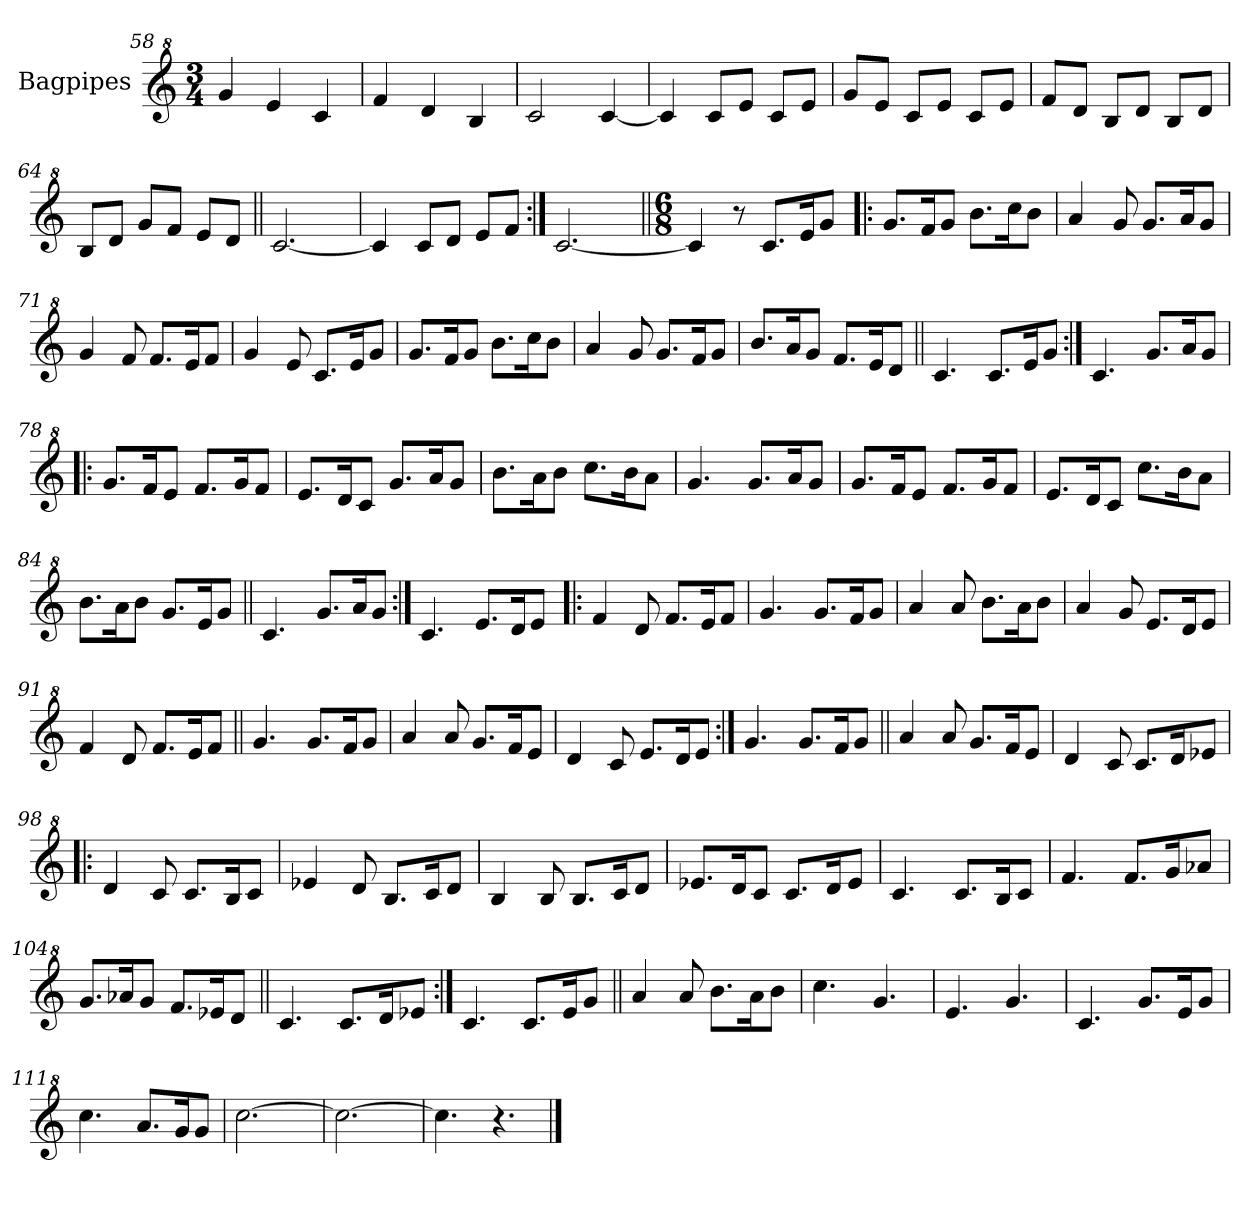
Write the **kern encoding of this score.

**kern
*part1
*staff1
*I"Bagpipes
*I'Bag
*clefG^2
*k[]
*C:
*M3/4
=58
4gg/
4ee/
4cc/
=59
4ff/
4dd/
4b/
=60
2cc/
[4cc/
=61
4cc/]
8cc/L
8ee/J
8cc/L
8ee/J
!!LO:LB:g=z
=62
8gg/L
8ee/J
8cc/L
8ee/J
8cc/L
8ee/J
=63
8ff/L
8dd/J
8b/L
8dd/J
8b/L
8dd/J
=64
8b/L
8dd/J
8gg/L
8ff/J
8ee/L
8dd/J
=65||
[2.cc/
=66
4cc/]
8cc/L
8dd/J
8ee/L
8ff/J
=67:|!
[2.cc/
=68||
*M6/8
4cc/]
8r
8.cc/L
16ee/K
8gg/J
=69!|:
8.gg/L
16ff/K
8gg/J
8.bb\L
16ccc\K
8bb\J
!!LO:LB:g=z
=70
4aa/
8gg/
8.gg/L
16aa/K
8gg/J
=71
4gg/
8ff/
8.ff/L
16ee/K
8ff/J
=72
4gg/
8ee/
8.cc/L
16ee/K
8gg/J
=73
8.gg/L
16ff/K
8gg/J
8.bb\L
16ccc\K
8bb\J
=74
4aa/
8gg/
8.gg/L
16ff/K
8gg/J
=75
8.bb/L
16aa/K
8gg/J
8.ff/L
16ee/K
8dd/J
=76||
4.cc/
8.cc/L
16ee/K
8gg/J
!!LO:LB:g=z
=77:|!
4.cc/
8.gg/L
16aa/K
8gg/J
=78!|:
8.gg/L
16ff/K
8ee/J
8.ff/L
16gg/K
8ff/J
=79
8.ee/L
16dd/K
8cc/J
8.gg/L
16aa/K
8gg/J
=80
8.bb\L
16aa\K
8bb\J
8.ccc\L
16bb\K
8aa\J
=81
4.gg/
8.gg/L
16aa/K
8gg/J
=82
8.gg/L
16ff/K
8ee/J
8.ff/L
16gg/K
8ff/J
=83
8.ee/L
16dd/K
8cc/J
8.ccc\L
16bb\K
8aa\J
!!LO:LB:g=z
=84
8.bb\L
16aa\K
8bb\J
8.gg/L
16ee/K
8gg/J
=85||
4.cc/
8.gg/L
16aa/K
8gg/J
=86:|!
4.cc/
8.ee/L
16dd/K
8ee/J
=87!|:
4ff/
8dd/
8.ff/L
16ee/K
8ff/J
=88
4.gg/
8.gg/L
16ff/K
8gg/J
=89
4aa/
8aa/
8.bb\L
16aa\K
8bb\J
=90
4aa/
8gg/
8.ee/L
16dd/K
8ee/J
!!LO:LB:g=z
=91
4ff/
8dd/
8.ff/L
16ee/K
8ff/J
=92||
4.gg/
8.gg/L
16ff/K
8gg/J
=93
4aa/
8aa/
8.gg/L
16ff/K
8ee/J
=94
4dd/
8cc/
8.ee/L
16dd/K
8ee/J
=95:|!
4.gg/
8.gg/L
16ff/K
8gg/J
=96||
4aa/
8aa/
8.gg/L
16ff/K
8ee/J
=97
4dd/
8cc/
8.cc/L
16dd/K
8ee-X/J
!!LO:PB:g=z
=98!|:
4dd/
8cc/
8.cc/L
16b/K
8cc/J
=99
4ee-X/
8dd/
8.b/L
16cc/K
8dd/J
=100
4b/
8b/
8.b/L
16cc/K
8dd/J
=101
8.ee-X/L
16dd/K
8cc/J
8.cc/L
16dd/K
8ee-/J
=102
4.cc/
8.cc/L
16b/K
8cc/J
=103
4.ff/
8.ff/L
16gg/K
8aa-X/J
=104
8.gg/L
16aa-X/K
8gg/J
8.ff/L
16ee-X/K
8dd/J
!!LO:LB:g=z
=105||
4.cc/
8.cc/L
16dd/K
8ee-X/J
=106:|!
4.cc/
8.cc/L
16ee/K
8gg/J
=107||
4aa/
8aa/
8.bb\L
16aa\K
8bb\J
=108
4.ccc\
4.gg/
=109
4.ee/
4.gg/
=110
4.cc/
8.gg/L
16ee/K
8gg/J
=111
4.ccc\
8.aa/L
16gg/K
8gg/J
=112
[2.ccc\
=113
2.ccc\_
=114
4.ccc\]
4.r
==
*-
